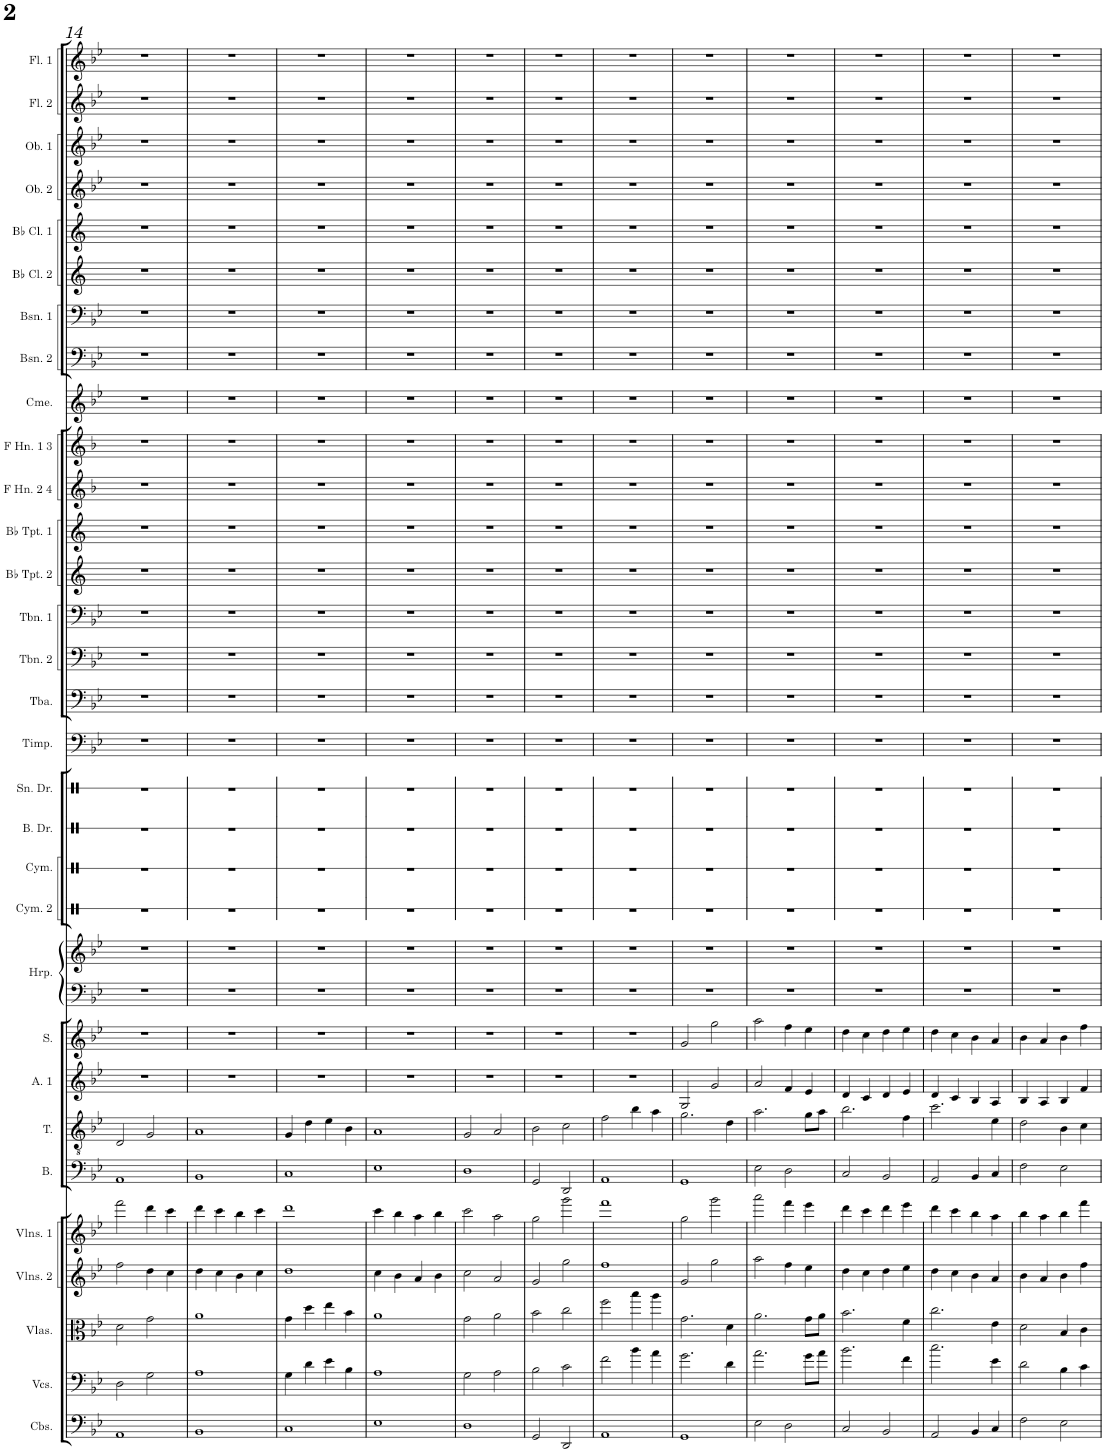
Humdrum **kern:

**kern	**kern	**kern	**kern	**kern	**kern	**kern	**kern	**kern	**kern	**kern	**kern	**kern	**kern	**kern	**kern	**kern	**kern	**kern	**kern	**kern	**kern	**kern	**kern	**kern	**kern	**kern	**kern	**kern	**kern	**kern	**kern
*part31	*part30	*part29	*part28	*part27	*part26	*part25	*part24	*part23	*part22	*part22	*part21	*part20	*part19	*part18	*part17	*part16	*part15	*part14	*part13	*part12	*part11	*part10	*part9	*part8	*part7	*part6	*part5	*part4	*part3	*part2	*part1
*staff32	*staff31	*staff30	*staff29	*staff28	*staff27	*staff26	*staff25	*staff24	*staff23	*staff22	*staff21	*staff20	*staff19	*staff18	*staff17	*staff16	*staff15	*staff14	*staff13	*staff12	*staff11	*staff10	*staff9	*staff8	*staff7	*staff6	*staff5	*staff4	*staff3	*staff2	*staff1
*I"Contrabasses	*I"Violoncellos	*I"Violas	*I"Violins 2	*I"Violins 1	*I"Bass	*I"Tenor	*I"Alto 1	*I"Soprano	*I"Harp	*	*I"Cymbal 2	*I"Cymbal	*I"Bass Drum	*I"Snare Drum	*I"Timpani	*I"Tuba	*I"Trombone 2	*I"Trombone 1	*I"Bb Trumpet 2	*I"Bb Trumpet 1	*I"F Horn 2 &amp; 4	*I"F Horn 1 &amp; 3	*I"Chimes	*I"Bassoon 2	*I"Bassoon 1	*I"Bb Clarinet 2	*I"Bb Clarinet 1	*I"Oboe 2	*I"Oboe 1	*I"Flute 2	*I"Flute 1
*I'Cbs.	*I'Vcs.	*I'Vlas.	*I'Vlns. 2	*I'Vlns. 1	*I'B.	*I'T.	*I'A. 1	*I'S.	*I'Hrp.	*	*I'Cym. 2	*I'Cym.	*I'B. Dr.	*I'Sn. Dr.	*I'Timp.	*I'Tba.	*I'Tbn. 2	*I'Tbn. 1	*I'Bb Tpt. 2	*I'Bb Tpt. 1	*I'F Hn. 2 4	*I'F Hn. 1 3	*I'Cme.	*I'Bsn. 2	*I'Bsn. 1	*I'Bb Cl. 2	*I'Bb Cl. 1	*I'Ob. 2	*I'Ob. 1	*I'Fl. 2	*I'Fl. 1
!!LO:PB:g=z
*clefF4	*clefF4	*clefC3	*clefG2	*clefG2	*clefF4	*clefGv2	*clefG2	*clefG2	*clefF4	*clefG2	*clefX	*clefX	*clefX	*clefX	*clefF4	*clefF4	*clefF4	*clefF4	*clefG2	*clefG2	*clefG2	*clefG2	*clefG2	*clefF4	*clefF4	*clefG2	*clefG2	*clefG2	*clefG2	*clefG2	*clefG2
*Trd7c12	*	*	*	*	*	*	*	*	*	*	*	*	*	*	*	*	*	*	*Trd1c2	*Trd1c2	*Trd4c7	*Trd4c7	*	*	*	*Trd1c2	*Trd1c2	*	*	*	*
*k[b-e-]	*k[b-e-]	*k[b-e-]	*k[b-e-]	*k[b-e-]	*k[b-e-]	*k[b-e-]	*k[b-e-]	*k[b-e-]	*k[b-e-]	*k[b-e-]	*k[]	*k[]	*k[]	*k[]	*k[b-e-]	*k[b-e-]	*k[b-e-]	*k[b-e-]	*k[]	*k[]	*k[b-]	*k[b-]	*k[b-e-]	*k[b-e-]	*k[b-e-]	*k[]	*k[]	*k[b-e-]	*k[b-e-]	*k[b-e-]	*k[b-e-]
*M4/4	*M4/4	*M4/4	*M4/4	*M4/4	*M4/4	*M4/4	*M4/4	*M4/4	*M4/4	*M4/4	*M4/4	*M4/4	*M4/4	*M4/4	*M4/4	*M4/4	*M4/4	*M4/4	*M4/4	*M4/4	*M4/4	*M4/4	*M4/4	*M4/4	*M4/4	*M4/4	*M4/4	*M4/4	*M4/4	*M4/4	*M4/4
=14	=14	=14	=14	=14	=14	=14	=14	=14	=14	=14	=14	=14	=14	=14	=14	=14	=14	=14	=14	=14	=14	=14	=14	=14	=14	=14	=14	=14	=14	=14	=14
1AA	2D\	2d\	2ff\	2fff\	1AA	2D/	1r	1r	1r	1r	1r	1r	1r	1r	1r	1r	1r	1r	1r	1r	1r	1r	1r	1r	1r	1r	1r	1r	1r	1r	1r
.	2G\	2g\	4dd\	4ddd\	.	2G/	.	.	.	.	.	.	.	.	.	.	.	.	.	.	.	.	.	.	.	.	.	.	.	.	.
.	.	.	4cc\	4ccc\	.	.	.	.	.	.	.	.	.	.	.	.	.	.	.	.	.	.	.	.	.	.	.	.	.	.	.
=15	=15	=15	=15	=15	=15	=15	=15	=15	=15	=15	=15	=15	=15	=15	=15	=15	=15	=15	=15	=15	=15	=15	=15	=15	=15	=15	=15	=15	=15	=15	=15
1BB-	1A	1a	4dd\	4ddd\	1BB-	1A	1r	1r	1r	1r	1r	1r	1r	1r	1r	1r	1r	1r	1r	1r	1r	1r	1r	1r	1r	1r	1r	1r	1r	1r	1r
.	.	.	4cc\	4ccc\	.	.	.	.	.	.	.	.	.	.	.	.	.	.	.	.	.	.	.	.	.	.	.	.	.	.	.
.	.	.	4b-\	4bb-\	.	.	.	.	.	.	.	.	.	.	.	.	.	.	.	.	.	.	.	.	.	.	.	.	.	.	.
.	.	.	4cc\	4ccc\	.	.	.	.	.	.	.	.	.	.	.	.	.	.	.	.	.	.	.	.	.	.	.	.	.	.	.
=16	=16	=16	=16	=16	=16	=16	=16	=16	=16	=16	=16	=16	=16	=16	=16	=16	=16	=16	=16	=16	=16	=16	=16	=16	=16	=16	=16	=16	=16	=16	=16
1C	4G\	4g\	1dd	1ddd	1C	4G/	1r	1r	1r	1r	1r	1r	1r	1r	1r	1r	1r	1r	1r	1r	1r	1r	1r	1r	1r	1r	1r	1r	1r	1r	1r
.	4d\	4dd\	.	.	.	4d\	.	.	.	.	.	.	.	.	.	.	.	.	.	.	.	.	.	.	.	.	.	.	.	.	.
.	4e-\	4ee-\	.	.	.	4e-\	.	.	.	.	.	.	.	.	.	.	.	.	.	.	.	.	.	.	.	.	.	.	.	.	.
.	4B-\	4b-\	.	.	.	4B-\	.	.	.	.	.	.	.	.	.	.	.	.	.	.	.	.	.	.	.	.	.	.	.	.	.
=17	=17	=17	=17	=17	=17	=17	=17	=17	=17	=17	=17	=17	=17	=17	=17	=17	=17	=17	=17	=17	=17	=17	=17	=17	=17	=17	=17	=17	=17	=17	=17
1E-	1A	1a	4cc\	4ccc\	1E-	1A	1r	1r	1r	1r	1r	1r	1r	1r	1r	1r	1r	1r	1r	1r	1r	1r	1r	1r	1r	1r	1r	1r	1r	1r	1r
.	.	.	4b-\	4bb-\	.	.	.	.	.	.	.	.	.	.	.	.	.	.	.	.	.	.	.	.	.	.	.	.	.	.	.
.	.	.	4a/	4aa\	.	.	.	.	.	.	.	.	.	.	.	.	.	.	.	.	.	.	.	.	.	.	.	.	.	.	.
.	.	.	4b-\	4bb-\	.	.	.	.	.	.	.	.	.	.	.	.	.	.	.	.	.	.	.	.	.	.	.	.	.	.	.
=18	=18	=18	=18	=18	=18	=18	=18	=18	=18	=18	=18	=18	=18	=18	=18	=18	=18	=18	=18	=18	=18	=18	=18	=18	=18	=18	=18	=18	=18	=18	=18
1D	2G\	2g\	2cc\	2ccc\	1D	2G/	1r	1r	1r	1r	1r	1r	1r	1r	1r	1r	1r	1r	1r	1r	1r	1r	1r	1r	1r	1r	1r	1r	1r	1r	1r
.	2A\	2a\	2a/	2aa\	.	2A/	.	.	.	.	.	.	.	.	.	.	.	.	.	.	.	.	.	.	.	.	.	.	.	.	.
=19	=19	=19	=19	=19	=19	=19	=19	=19	=19	=19	=19	=19	=19	=19	=19	=19	=19	=19	=19	=19	=19	=19	=19	=19	=19	=19	=19	=19	=19	=19	=19
2GG/	2B-\	2b-\	2g/	2gg\	2GG/	2B-\	1r	1r	1r	1r	1r	1r	1r	1r	1r	1r	1r	1r	1r	1r	1r	1r	1r	1r	1r	1r	1r	1r	1r	1r	1r
2DD/	2c\	2cc\	2gg\	2ggg\	2DD/	2c\	.	.	.	.	.	.	.	.	.	.	.	.	.	.	.	.	.	.	.	.	.	.	.	.	.
=20	=20	=20	=20	=20	=20	=20	=20	=20	=20	=20	=20	=20	=20	=20	=20	=20	=20	=20	=20	=20	=20	=20	=20	=20	=20	=20	=20	=20	=20	=20	=20
1AA	2f\	2ff\	1ff	1fff	1AA	2f\	1r	1r	1r	1r	1r	1r	1r	1r	1r	1r	1r	1r	1r	1r	1r	1r	1r	1r	1r	1r	1r	1r	1r	1r	1r
.	4b-\	4bb-\	.	.	.	4b-\	.	.	.	.	.	.	.	.	.	.	.	.	.	.	.	.	.	.	.	.	.	.	.	.	.
.	4a\	4aa\	.	.	.	4a\	.	.	.	.	.	.	.	.	.	.	.	.	.	.	.	.	.	.	.	.	.	.	.	.	.
=21	=21	=21	=21	=21	=21	=21	=21	=21	=21	=21	=21	=21	=21	=21	=21	=21	=21	=21	=21	=21	=21	=21	=21	=21	=21	=21	=21	=21	=21	=21	=21
1GG	2.g\	2.g\	2g/	2gg\	1GG	2.g\	2G/	2g/	1r	1r	1r	1r	1r	1r	1r	1r	1r	1r	1r	1r	1r	1r	1r	1r	1r	1r	1r	1r	1r	1r	1r
.	.	.	2gg\	2ggg\	.	.	2g/	2gg\	.	.	.	.	.	.	.	.	.	.	.	.	.	.	.	.	.	.	.	.	.	.	.
.	4d\	4d\	.	.	.	4d\	.	.	.	.	.	.	.	.	.	.	.	.	.	.	.	.	.	.	.	.	.	.	.	.	.
=22	=22	=22	=22	=22	=22	=22	=22	=22	=22	=22	=22	=22	=22	=22	=22	=22	=22	=22	=22	=22	=22	=22	=22	=22	=22	=22	=22	=22	=22	=22	=22
2E-\	2.a\	2.a\	2aa\	2aaa\	2E-\	2.a\	2a/	2aa\	1r	1r	1r	1r	1r	1r	1r	1r	1r	1r	1r	1r	1r	1r	1r	1r	1r	1r	1r	1r	1r	1r	1r
2D\	.	.	4ff\	4fff\	2D\	.	4f/	4ff\	.	.	.	.	.	.	.	.	.	.	.	.	.	.	.	.	.	.	.	.	.	.	.
.	8g\L	8g\L	4ee-\	4eee-\	.	8g\L	4e-/	4ee-\	.	.	.	.	.	.	.	.	.	.	.	.	.	.	.	.	.	.	.	.	.	.	.
.	8a\J	8a\J	.	.	.	8a\J	.	.	.	.	.	.	.	.	.	.	.	.	.	.	.	.	.	.	.	.	.	.	.	.	.
=23	=23	=23	=23	=23	=23	=23	=23	=23	=23	=23	=23	=23	=23	=23	=23	=23	=23	=23	=23	=23	=23	=23	=23	=23	=23	=23	=23	=23	=23	=23	=23
2C/	2.b-\	2.b-\	4dd\	4ddd\	2C/	2.b-\	4d/	4dd\	1r	1r	1r	1r	1r	1r	1r	1r	1r	1r	1r	1r	1r	1r	1r	1r	1r	1r	1r	1r	1r	1r	1r
.	.	.	4cc\	4ccc\	.	.	4c/	4cc\	.	.	.	.	.	.	.	.	.	.	.	.	.	.	.	.	.	.	.	.	.	.	.
2BB-/	.	.	4dd\	4ddd\	2BB-/	.	4d/	4dd\	.	.	.	.	.	.	.	.	.	.	.	.	.	.	.	.	.	.	.	.	.	.	.
.	4f\	4f\	4ee-\	4eee-\	.	4f\	4e-/	4ee-\	.	.	.	.	.	.	.	.	.	.	.	.	.	.	.	.	.	.	.	.	.	.	.
=24	=24	=24	=24	=24	=24	=24	=24	=24	=24	=24	=24	=24	=24	=24	=24	=24	=24	=24	=24	=24	=24	=24	=24	=24	=24	=24	=24	=24	=24	=24	=24
2AA/	2.cc\	2.cc\	4dd\	4ddd\	2AA/	2.cc\	4d/	4dd\	1r	1r	1r	1r	1r	1r	1r	1r	1r	1r	1r	1r	1r	1r	1r	1r	1r	1r	1r	1r	1r	1r	1r
.	.	.	4cc\	4ccc\	.	.	4c/	4cc\	.	.	.	.	.	.	.	.	.	.	.	.	.	.	.	.	.	.	.	.	.	.	.
4BB-/	.	.	4b-\	4bb-\	4BB-/	.	4B-/	4b-\	.	.	.	.	.	.	.	.	.	.	.	.	.	.	.	.	.	.	.	.	.	.	.
4C/	4e-\	4e-\	4a/	4aa\	4C/	4e-\	4A/	4a/	.	.	.	.	.	.	.	.	.	.	.	.	.	.	.	.	.	.	.	.	.	.	.
=25	=25	=25	=25	=25	=25	=25	=25	=25	=25	=25	=25	=25	=25	=25	=25	=25	=25	=25	=25	=25	=25	=25	=25	=25	=25	=25	=25	=25	=25	=25	=25
2F\	2d\	2d\	4b-\	4bb-\	2F\	2d\	4B-/	4b-\	1r	1r	1r	1r	1r	1r	1r	1r	1r	1r	1r	1r	1r	1r	1r	1r	1r	1r	1r	1r	1r	1r	1r
.	.	.	4a/	4aa\	.	.	4A/	4a/	.	.	.	.	.	.	.	.	.	.	.	.	.	.	.	.	.	.	.	.	.	.	.
2E-\	4B-\	4B-/	4b-\	4bb-\	2E-\	4B-\	4B-/	4b-\	.	.	.	.	.	.	.	.	.	.	.	.	.	.	.	.	.	.	.	.	.	.	.
.	4c\	4c\	4ff\	4fff\	.	4c\	4f/	4ff\	.	.	.	.	.	.	.	.	.	.	.	.	.	.	.	.	.	.	.	.	.	.	.
=	=	=	=	=	=	=	=	=	=	=	=	=	=	=	=	=	=	=	=	=	=	=	=	=	=	=	=	=	=	=	=
*-	*-	*-	*-	*-	*-	*-	*-	*-	*-	*-	*-	*-	*-	*-	*-	*-	*-	*-	*-	*-	*-	*-	*-	*-	*-	*-	*-	*-	*-	*-	*-
